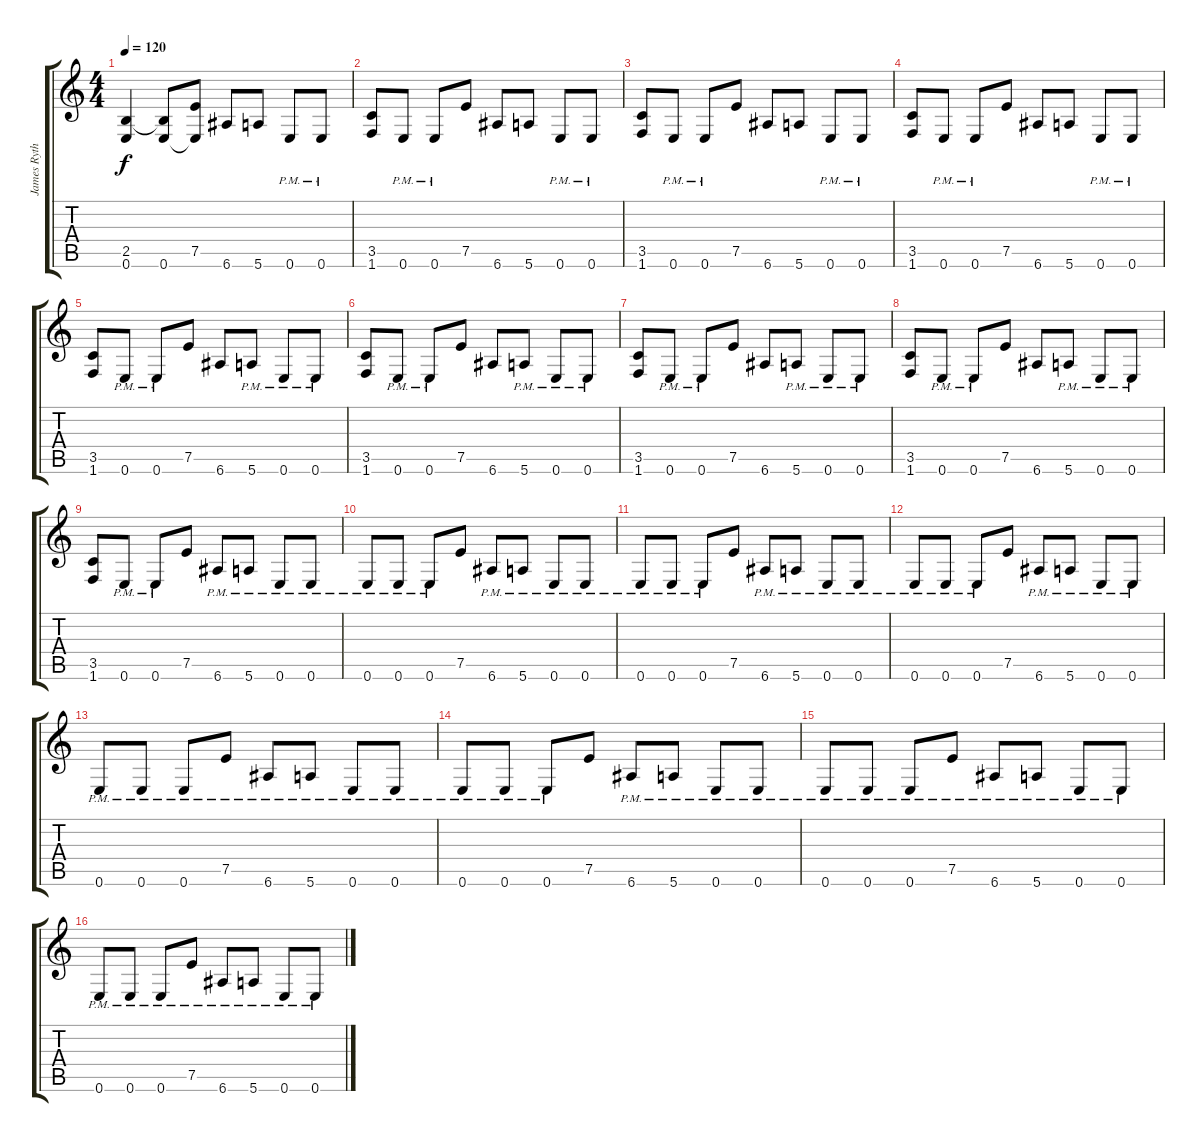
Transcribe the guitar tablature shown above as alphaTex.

\track ("James Rythm 1" "James Ryth") {instrument distortionguitar}
\staff {score tabs}
\tuning (E4 B3 G3 D3 A2 E2) {hide}
\ts (4 4)
\tempo 120
\clef g2
\ks c
(2.5 0.6).4{dy f} (2.5{t} 0.6).8 (7.5 0.6{t}).8 6.6.8 5.6.8 0.6{pm}.8 0.6{pm}.8 |
(3.5 1.6).8 0.6{pm}.8 0.6{pm}.8 7.5.8 6.6.8 5.6.8 0.6{pm}.8 0.6{pm}.8 |
(3.5 1.6).8 0.6{pm}.8 0.6{pm}.8 7.5.8 6.6.8 5.6.8 0.6{pm}.8 0.6{pm}.8 |
(3.5 1.6).8{volume 10} 0.6{pm}.8 0.6{pm}.8 7.5.8 6.6.8 5.6.8 0.6{pm}.8 0.6{pm}.8 |
(3.5 1.6).8 0.6{pm}.8 0.6{pm}.8 7.5.8 6.6.8 5.6{pm}.8 0.6{pm}.8 0.6{pm}.8 |
(3.5 1.6).8 0.6{pm}.8 0.6{pm}.8 7.5.8 6.6.8 5.6{pm}.8 0.6{pm}.8 0.6{pm}.8 |
(3.5 1.6).8 0.6{pm}.8 0.6{pm}.8 7.5.8 6.6.8 5.6{pm}.8 0.6{pm}.8 0.6{pm}.8 |
(3.5 1.6).8 0.6{pm}.8 0.6{pm}.8 7.5.8 6.6.8 5.6{pm}.8 0.6{pm}.8 0.6{pm}.8 |
(3.5 1.6).8{volume 8} 0.6{pm}.8 0.6{pm}.8 7.5.8 6.6{pm}.8 5.6{pm}.8 0.6{pm}.8 0.6{pm}.8 |
0.6{pm}.8 0.6{pm}.8 0.6{pm}.8 7.5.8 6.6{pm}.8 5.6{pm}.8 0.6{pm}.8 0.6{pm}.8 |
0.6{pm}.8 0.6{pm}.8 0.6{pm}.8 7.5.8 6.6{pm}.8 5.6{pm}.8 0.6{pm}.8 0.6{pm}.8 |
0.6{pm}.8 0.6{pm}.8 0.6{pm}.8 7.5.8 6.6{pm}.8 5.6{pm}.8 0.6{pm}.8 0.6{pm}.8 |
0.6{pm}.8{volume 6} 0.6{pm}.8 0.6{pm}.8 7.5{pm}.8 6.6{pm}.8 5.6{pm}.8 0.6{pm}.8 0.6{pm}.8 |
0.6{pm}.8{volume 6} 0.6{pm}.8 0.6{pm}.8 7.5.8 6.6{pm}.8 5.6{pm}.8 0.6{pm}.8 0.6{pm}.8 |
0.6{pm}.8 0.6{pm}.8 0.6{pm}.8 7.5{pm}.8 6.6{pm}.8 5.6{pm}.8 0.6{pm}.8 0.6{pm}.8 |
0.6{pm}.8 0.6{pm}.8 0.6{pm}.8 7.5{pm}.8 6.6{pm}.8 5.6{pm}.8 0.6{pm}.8 0.6{pm}.8
